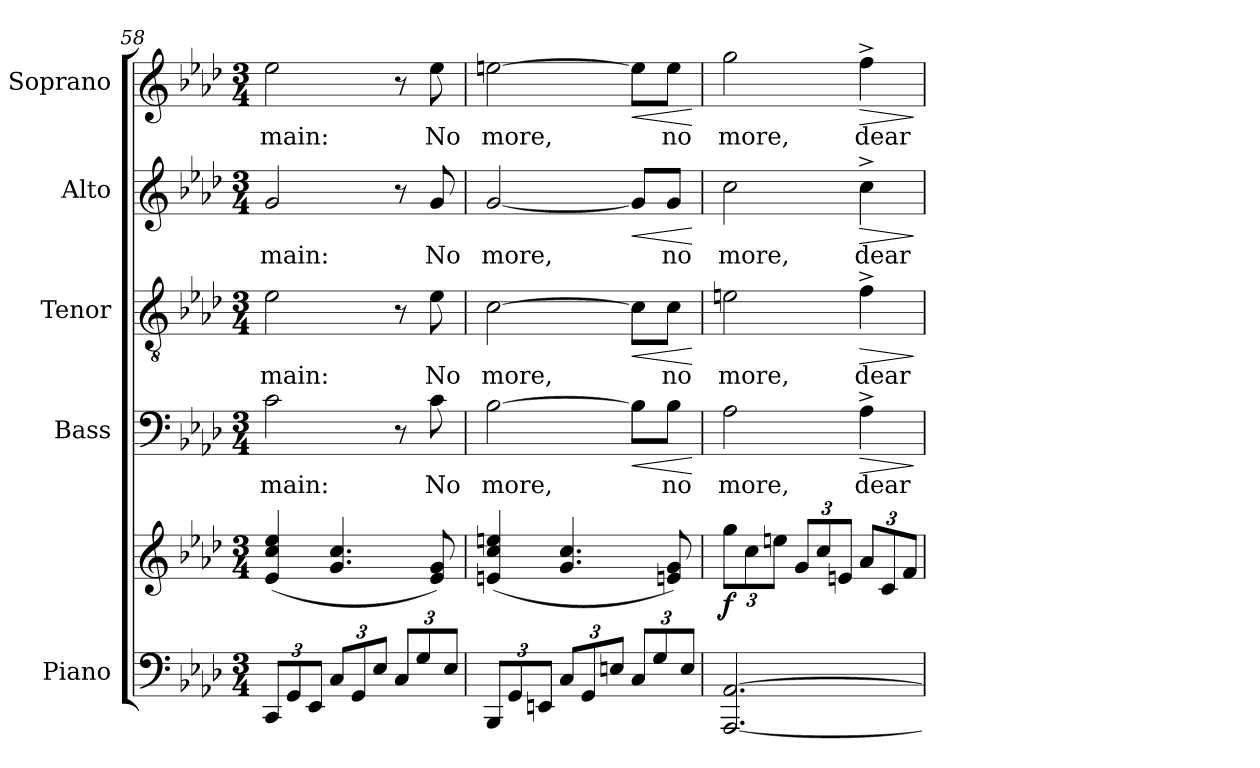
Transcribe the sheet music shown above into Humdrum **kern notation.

**kern	**kern	**dynam	**kern	**text	**dynam	**kern	**text	**dynam	**kern	**text	**dynam	**kern	**text	**dynam
*part5	*part5	*part5	*part4	*part4	*part4	*part3	*part3	*part3	*part2	*part2	*part2	*part1	*part1	*part1
*staff6	*staff5	*staff5/6	*staff4	*staff4	*staff4	*staff3	*staff3	*staff3	*staff2	*staff2	*staff2	*staff1	*staff1	*staff1
*I"Piano	*	*	*I"Bass	*	*	*I"Tenor	*	*	*I"Alto	*	*	*I"Soprano	*	*
*I'Pno.	*	*	*I'B.	*	*	*I'T.	*	*	*I'A.	*	*	*I'S.	*	*
*clefF4	*clefG2	*	*clefF4	*	*	*clefGv2	*	*	*clefG2	*	*	*clefG2	*	*
*k[b-e-a-d-]	*k[b-e-a-d-]	*	*k[b-e-a-d-]	*	*	*k[b-e-a-d-]	*	*	*k[b-e-a-d-]	*	*	*k[b-e-a-d-]	*	*
*M3/4	*M3/4	*	*M3/4	*	*	*M3/4	*	*	*M3/4	*	*	*M3/4	*	*
*Xbrackettup	*	*	*	*	*	*	*	*	*	*	*	*	*	*
=58	=58	=58	=58	=58	=58	=58	=58	=58	=58	=58	=58	=58	=58	=58
!	!	!	!	!LO:LY:b	!	!	!LO:LY:b	!	!	!LO:LY:b	!	!	!LO:LY:b	!
12CC/L	(>4e-/ 4cc/ 4ee-/	.	2c\	main:	.	2e-\	main:	.	2g/	main:	.	2ee-\	main:	.
12GG/	.	.	.	.	.	.	.	.	.	.	.	.	.	.
12EE-/J	.	.	.	.	.	.	.	.	.	.	.	.	.	.
12C/L	4.g/ 4.cc/	.	.	.	.	.	.	.	.	.	.	.	.	.
12GG/	.	.	.	.	.	.	.	.	.	.	.	.	.	.
12E-/J	.	.	.	.	.	.	.	.	.	.	.	.	.	.
12C/L	.	.	8r	.	.	8r	.	.	8r	.	.	8r	.	.
12G/	.	.	.	.	.	.	.	.	.	.	.	.	.	.
!	!	!	!	!LO:LY:b	!	!	!LO:LY:b	!	!	!LO:LY:b	!	!	!LO:LY:b	!
.	8e-/ 8g/)	.	8c\	No	.	8e-\	No	.	8g/	No	.	8ee-\	No	.
12E-/J	.	.	.	.	.	.	.	.	.	.	.	.	.	.
=59	=59	=59	=59	=59	=59	=59	=59	=59	=59	=59	=59	=59	=59	=59
!	!	!	!	!LO:LY:b	!	!	!LO:LY:b	!	!	!LO:LY:b	!	!	!LO:LY:b	!
12BBB-/L	(>4en/ 4cc/ 4een/	.	[2B-\	more,	.	[2c\	more,	.	[2g/	more,	.	[2een\	more,	.
12GG/	.	.	.	.	.	.	.	.	.	.	.	.	.	.
12EEn/J	.	.	.	.	.	.	.	.	.	.	.	.	.	.
12C/L	4.g/ 4.cc/	.	.	.	.	.	.	.	.	.	.	.	.	.
12GG/	.	.	.	.	.	.	.	.	.	.	.	.	.	.
12En/J	.	.	.	.	.	.	.	.	.	.	.	.	.	.
!	!	!	!	!	!LO:HP:b	!	!	!LO:HP:b	!	!	!LO:HP:b	!	!	!LO:HP:b
12C/L	.	.	8B-\L]	.	<	8c\L]	.	<	8g/L]	.	<	8ee\L]	.	<
12G/	.	.	.	.	.	.	.	.	.	.	.	.	.	.
!	!	!	!	!LO:LY:b	!	!	!LO:LY:b	!	!	!LO:LY:b	!	!	!LO:LY:b	!
.	8en/ 8g/)	.	8B-\J	no	.	8c\J	no	.	8g/J	no	.	8ee\J	no	.
12E/J	.	.	.	.	.	.	.	.	.	.	.	.	.	.
.	.	.	.	.	[	.	.	[	.	.	[	.	.	[
=60	=60	=60	=60	=60	=60	=60	=60	=60	=60	=60	=60	=60	=60	=60
*	*Xbrackettup	*	*	*	*	*	*	*	*	*	*	*	*	*
!	!	!LO:DY:b	!	!LO:LY:b	!	!	!LO:LY:b	!	!	!LO:LY:b	!	!	!LO:LY:b	!
[2.AAA-/ [2.AA-/	12gg\L	f	2A-\	more,	.	2en\	more,	.	2cc\	more,	.	2gg\	more,	.
.	12cc\	.	.	.	.	.	.	.	.	.	.	.	.	.
.	12een\J	.	.	.	.	.	.	.	.	.	.	.	.	.
.	12g/L	.	.	.	.	.	.	.	.	.	.	.	.	.
.	12cc/	.	.	.	.	.	.	.	.	.	.	.	.	.
.	12en/J	.	.	.	.	.	.	.	.	.	.	.	.	.
!	!	!	!	!LO:LY:b	!LO:HP:b	!	!LO:LY:b	!LO:HP:b	!	!LO:LY:b	!LO:HP:b	!	!LO:LY:b	!LO:HP:b
.	12a-/L	.	4A-^\	dear	>	4f^\	dear	>	4cc^\	dear	>	4ff^\	dear	>
.	12c/	.	.	.	.	.	.	.	.	.	.	.	.	.
.	12f/J	.	.	.	.	.	.	.	.	.	.	.	.	.
.	.	.	.	.	]	.	.	]	.	.	]	.	.	]
=	=	=	=	=	=	=	=	=	=	=	=	=	=	=
*-	*-	*-	*-	*-	*-	*-	*-	*-	*-	*-	*-	*-	*-	*-
